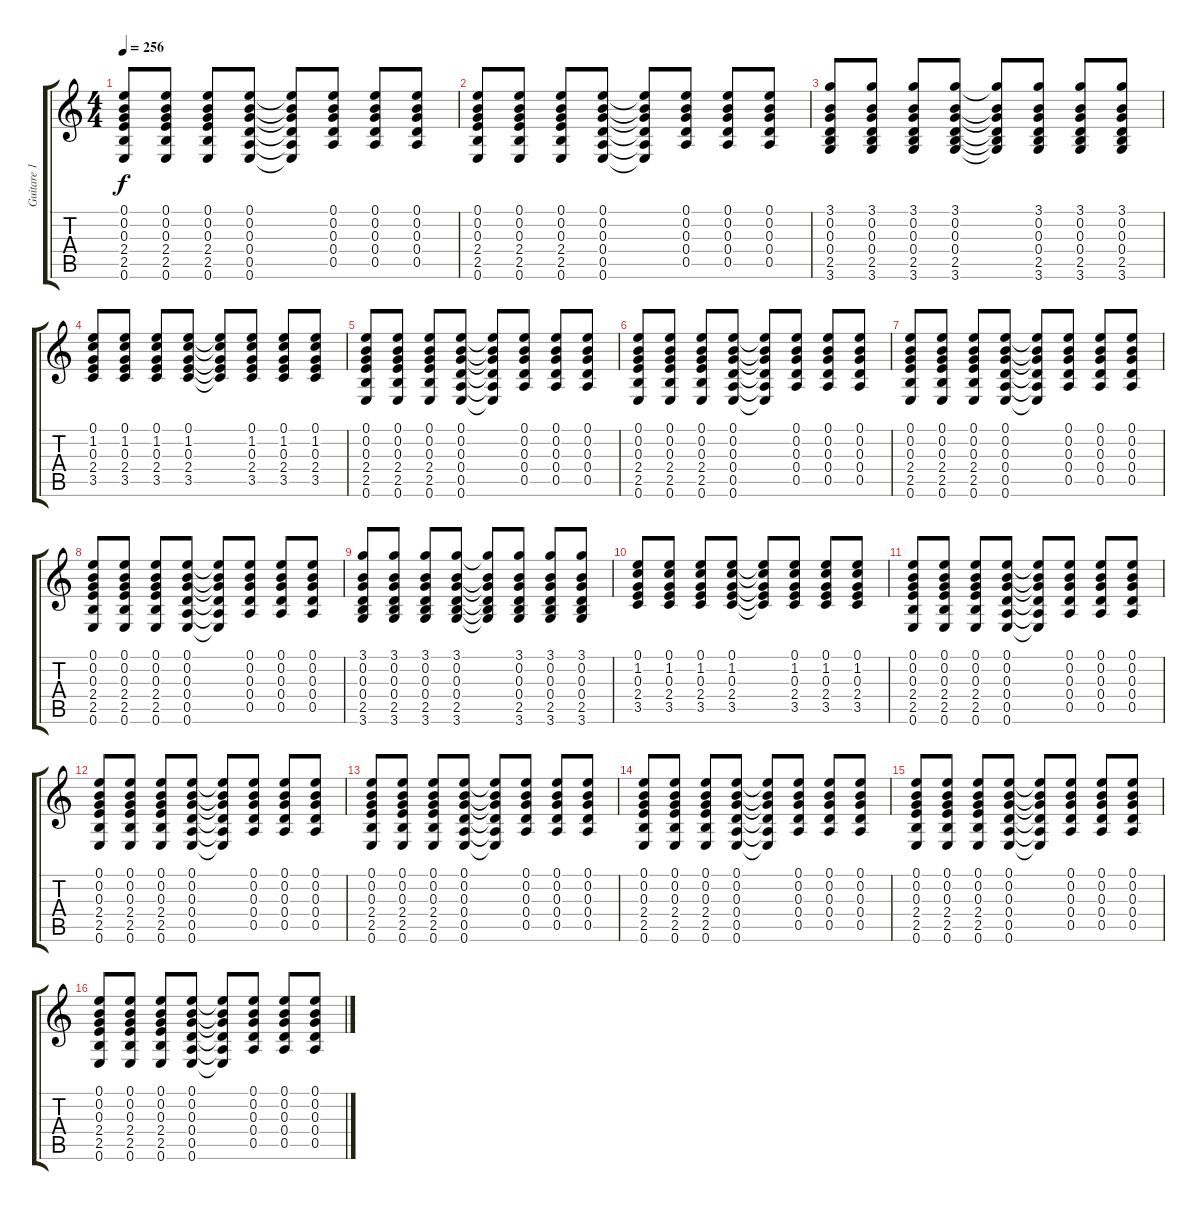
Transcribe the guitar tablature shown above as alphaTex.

\track ("Guitare 1" "Guitare 1") {instrument electricguitarclean}
\staff {score tabs}
\tuning (E4 B3 G3 D3 A2 E2) {hide}
\ts (4 4)
\tempo 256
\clef g2
\ks c
(0.1 0.2 0.3 2.4 2.5 0.6).8{dy f} (0.1 0.2 0.3 2.4 2.5 0.6).8 (0.1 0.2 0.3 2.4 2.5 0.6).8 (0.1 0.2 0.3 0.4 0.5 0.6).8 (0.1{t} 0.2{t} 0.3{t} 0.4{t} 0.5{t} 0.6{t}).8 (0.1 0.2 0.3 0.4 0.5).8 (0.1 0.2 0.3 0.4 0.5).8 (0.1 0.2 0.3 0.4 0.5).8 |
(0.1 0.2 0.3 2.4 2.5 0.6).8 (0.1 0.2 0.3 2.4 2.5 0.6).8 (0.1 0.2 0.3 2.4 2.5 0.6).8 (0.1 0.2 0.3 0.4 0.5 0.6).8 (0.1{t} 0.2{t} 0.3{t} 0.4{t} 0.5{t} 0.6{t}).8 (0.1 0.2 0.3 0.4 0.5).8 (0.1 0.2 0.3 0.4 0.5).8 (0.1 0.2 0.3 0.4 0.5).8 |
(3.1 0.2 0.3 0.4 2.5 3.6).8 (3.1 0.2 0.3 0.4 2.5 3.6).8 (3.1 0.2 0.3 0.4 2.5 3.6).8 (3.1 0.2 0.3 0.4 2.5 3.6).8 (3.1{t} 0.2{t} 0.3{t} 0.4{t} 2.5{t} 3.6{t}).8 (3.1 0.2 0.3 0.4 2.5 3.6).8 (3.1 0.2 0.3 0.4 2.5 3.6).8 (3.1 0.2 0.3 0.4 2.5 3.6).8 |
(0.1 1.2 0.3 2.4 3.5).8 (0.1 1.2 0.3 2.4 3.5).8 (0.1 1.2 0.3 2.4 3.5).8 (0.1 1.2 0.3 2.4 3.5).8 (0.1{t} 1.2{t} 0.3{t} 2.4{t} 3.5{t}).8 (0.1 1.2 0.3 2.4 3.5).8 (0.1 1.2 0.3 2.4 3.5).8 (0.1 1.2 0.3 2.4 3.5).8 |
(0.1 0.2 0.3 2.4 2.5 0.6).8 (0.1 0.2 0.3 2.4 2.5 0.6).8 (0.1 0.2 0.3 2.4 2.5 0.6).8 (0.1 0.2 0.3 0.4 0.5 0.6).8 (0.1{t} 0.2{t} 0.3{t} 0.4{t} 0.5{t} 0.6{t}).8 (0.1 0.2 0.3 0.4 0.5).8 (0.1 0.2 0.3 0.4 0.5).8 (0.1 0.2 0.3 0.4 0.5).8 |
(0.1 0.2 0.3 2.4 2.5 0.6).8 (0.1 0.2 0.3 2.4 2.5 0.6).8 (0.1 0.2 0.3 2.4 2.5 0.6).8 (0.1 0.2 0.3 0.4 0.5 0.6).8 (0.1{t} 0.2{t} 0.3{t} 0.4{t} 0.5{t} 0.6{t}).8 (0.1 0.2 0.3 0.4 0.5).8 (0.1 0.2 0.3 0.4 0.5).8 (0.1 0.2 0.3 0.4 0.5).8 |
(0.1 0.2 0.3 2.4 2.5 0.6).8 (0.1 0.2 0.3 2.4 2.5 0.6).8 (0.1 0.2 0.3 2.4 2.5 0.6).8 (0.1 0.2 0.3 0.4 0.5 0.6).8 (0.1{t} 0.2{t} 0.3{t} 0.4{t} 0.5{t} 0.6{t}).8 (0.1 0.2 0.3 0.4 0.5).8 (0.1 0.2 0.3 0.4 0.5).8 (0.1 0.2 0.3 0.4 0.5).8 |
(0.1 0.2 0.3 2.4 2.5 0.6).8 (0.1 0.2 0.3 2.4 2.5 0.6).8 (0.1 0.2 0.3 2.4 2.5 0.6).8 (0.1 0.2 0.3 0.4 0.5 0.6).8 (0.1{t} 0.2{t} 0.3{t} 0.4{t} 0.5{t} 0.6{t}).8 (0.1 0.2 0.3 0.4 0.5).8 (0.1 0.2 0.3 0.4 0.5).8 (0.1 0.2 0.3 0.4 0.5).8 |
(3.1 0.2 0.3 0.4 2.5 3.6).8 (3.1 0.2 0.3 0.4 2.5 3.6).8 (3.1 0.2 0.3 0.4 2.5 3.6).8 (3.1 0.2 0.3 0.4 2.5 3.6).8 (3.1{t} 0.2{t} 0.3{t} 0.4{t} 2.5{t} 3.6{t}).8 (3.1 0.2 0.3 0.4 2.5 3.6).8 (3.1 0.2 0.3 0.4 2.5 3.6).8 (3.1 0.2 0.3 0.4 2.5 3.6).8 |
(0.1 1.2 0.3 2.4 3.5).8 (0.1 1.2 0.3 2.4 3.5).8 (0.1 1.2 0.3 2.4 3.5).8 (0.1 1.2 0.3 2.4 3.5).8 (0.1{t} 1.2{t} 0.3{t} 2.4{t} 3.5{t}).8 (0.1 1.2 0.3 2.4 3.5).8 (0.1 1.2 0.3 2.4 3.5).8 (0.1 1.2 0.3 2.4 3.5).8 |
(0.1 0.2 0.3 2.4 2.5 0.6).8 (0.1 0.2 0.3 2.4 2.5 0.6).8 (0.1 0.2 0.3 2.4 2.5 0.6).8 (0.1 0.2 0.3 0.4 0.5 0.6).8 (0.1{t} 0.2{t} 0.3{t} 0.4{t} 0.5{t} 0.6{t}).8 (0.1 0.2 0.3 0.4 0.5).8 (0.1 0.2 0.3 0.4 0.5).8 (0.1 0.2 0.3 0.4 0.5).8 |
(0.1 0.2 0.3 2.4 2.5 0.6).8 (0.1 0.2 0.3 2.4 2.5 0.6).8 (0.1 0.2 0.3 2.4 2.5 0.6).8 (0.1 0.2 0.3 0.4 0.5 0.6).8 (0.1{t} 0.2{t} 0.3{t} 0.4{t} 0.5{t} 0.6{t}).8 (0.1 0.2 0.3 0.4 0.5).8 (0.1 0.2 0.3 0.4 0.5).8 (0.1 0.2 0.3 0.4 0.5).8 |
(0.1 0.2 0.3 2.4 2.5 0.6).8 (0.1 0.2 0.3 2.4 2.5 0.6).8 (0.1 0.2 0.3 2.4 2.5 0.6).8 (0.1 0.2 0.3 0.4 0.5 0.6).8 (0.1{t} 0.2{t} 0.3{t} 0.4{t} 0.5{t} 0.6{t}).8 (0.1 0.2 0.3 0.4 0.5).8 (0.1 0.2 0.3 0.4 0.5).8 (0.1 0.2 0.3 0.4 0.5).8 |
(0.1 0.2 0.3 2.4 2.5 0.6).8 (0.1 0.2 0.3 2.4 2.5 0.6).8 (0.1 0.2 0.3 2.4 2.5 0.6).8 (0.1 0.2 0.3 0.4 0.5 0.6).8 (0.1{t} 0.2{t} 0.3{t} 0.4{t} 0.5{t} 0.6{t}).8 (0.1 0.2 0.3 0.4 0.5).8 (0.1 0.2 0.3 0.4 0.5).8 (0.1 0.2 0.3 0.4 0.5).8 |
(0.1 0.2 0.3 2.4 2.5 0.6).8 (0.1 0.2 0.3 2.4 2.5 0.6).8 (0.1 0.2 0.3 2.4 2.5 0.6).8 (0.1 0.2 0.3 0.4 0.5 0.6).8 (0.1{t} 0.2{t} 0.3{t} 0.4{t} 0.5{t} 0.6{t}).8 (0.1 0.2 0.3 0.4 0.5).8 (0.1 0.2 0.3 0.4 0.5).8 (0.1 0.2 0.3 0.4 0.5).8 |
(0.1 0.2 0.3 2.4 2.5 0.6).8 (0.1 0.2 0.3 2.4 2.5 0.6).8 (0.1 0.2 0.3 2.4 2.5 0.6).8 (0.1 0.2 0.3 0.4 0.5 0.6).8 (0.1{t} 0.2{t} 0.3{t} 0.4{t} 0.5{t} 0.6{t}).8 (0.1 0.2 0.3 0.4 0.5).8 (0.1 0.2 0.3 0.4 0.5).8 (0.1 0.2 0.3 0.4 0.5).8
